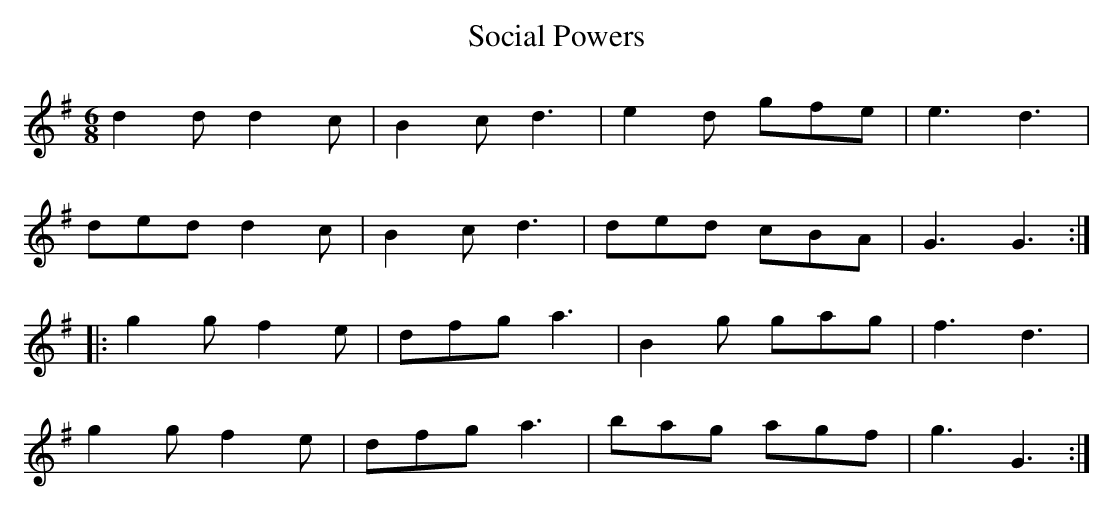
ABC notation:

X:1
T:Social Powers
M:6/8
L:1/8
K:G
d2d d2c|B2c d3|e2d gfe|e3d3|
ded d2c|B2c d3|ded cBA|G3 G3:|
|:g2g f2e|dfg a3|B2g gag|f3d3|
g2g f2e|dfg a3|bag agf|g3 G3:|
